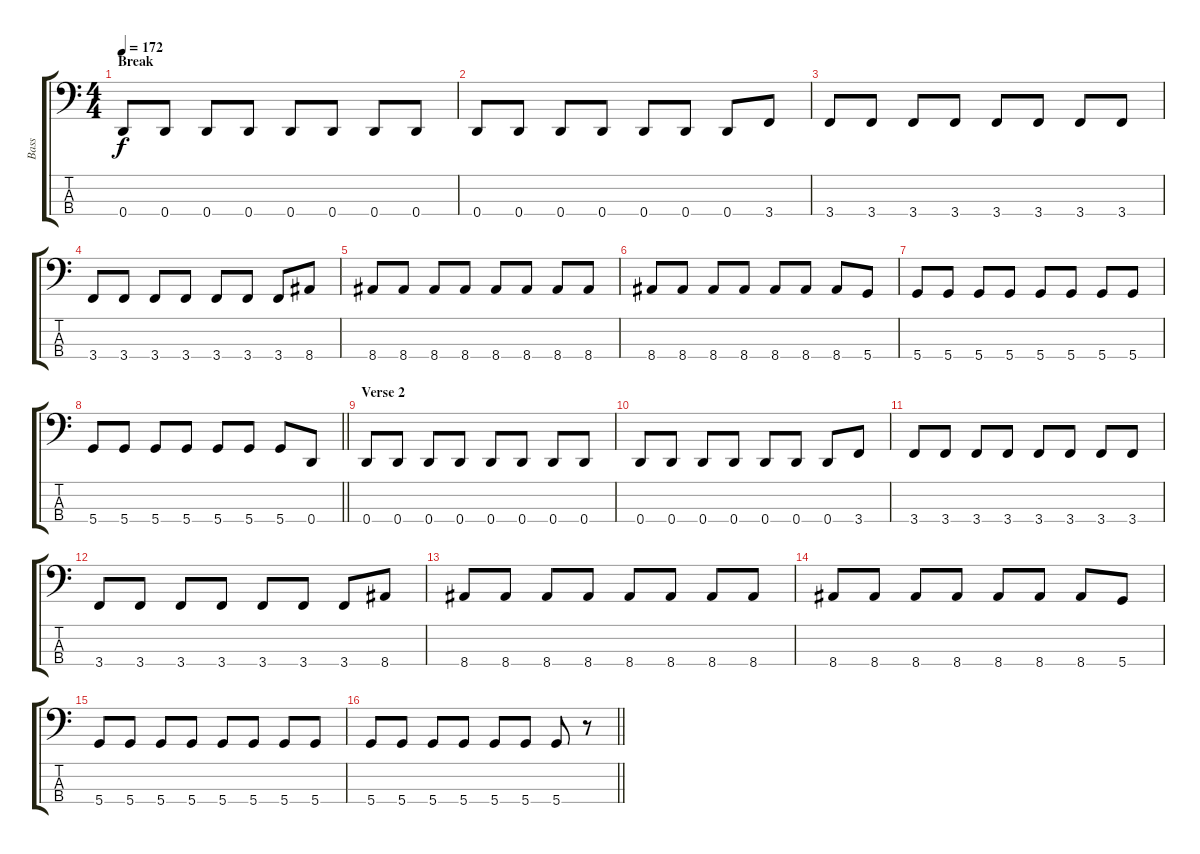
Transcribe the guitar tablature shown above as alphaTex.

\track ("Bass" "Bass") {instrument electricbassfinger}
\staff {score tabs}
\tuning (F2 C2 G1 D1) {hide}
\ts (4 4)
\section ("" "Break")
\tempo 172
\clef f4
\ks c
0.4.8{dy f} 0.4.8 0.4.8 0.4.8 0.4.8 0.4.8 0.4.8 0.4.8 |
0.4.8 0.4.8 0.4.8 0.4.8 0.4.8 0.4.8 0.4.8 3.4.8 |
3.4.8 3.4.8 3.4.8 3.4.8 3.4.8 3.4.8 3.4.8 3.4.8 |
3.4.8 3.4.8 3.4.8 3.4.8 3.4.8 3.4.8 3.4.8 8.4.8 |
8.4.8 8.4.8 8.4.8 8.4.8 8.4.8 8.4.8 8.4.8 8.4.8 |
8.4.8 8.4.8 8.4.8 8.4.8 8.4.8 8.4.8 8.4.8 5.4.8 |
5.4.8 5.4.8 5.4.8 5.4.8 5.4.8 5.4.8 5.4.8 5.4.8 |
\barLineRight lightlight
5.4.8 5.4.8 5.4.8 5.4.8 5.4.8 5.4.8 5.4.8 0.4.8 |
\section ("" "Verse 2")
0.4.8 0.4.8 0.4.8 0.4.8 0.4.8 0.4.8 0.4.8 0.4.8 |
0.4.8 0.4.8 0.4.8 0.4.8 0.4.8 0.4.8 0.4.8 3.4.8 |
3.4.8 3.4.8 3.4.8 3.4.8 3.4.8 3.4.8 3.4.8 3.4.8 |
3.4.8 3.4.8 3.4.8 3.4.8 3.4.8 3.4.8 3.4.8 8.4.8 |
8.4.8 8.4.8 8.4.8 8.4.8 8.4.8 8.4.8 8.4.8 8.4.8 |
8.4.8 8.4.8 8.4.8 8.4.8 8.4.8 8.4.8 8.4.8 5.4.8 |
5.4.8 5.4.8 5.4.8 5.4.8 5.4.8 5.4.8 5.4.8 5.4.8 |
\barLineRight lightlight
5.4.8 5.4.8 5.4.8 5.4.8 5.4.8 5.4.8 5.4.8 r.8
